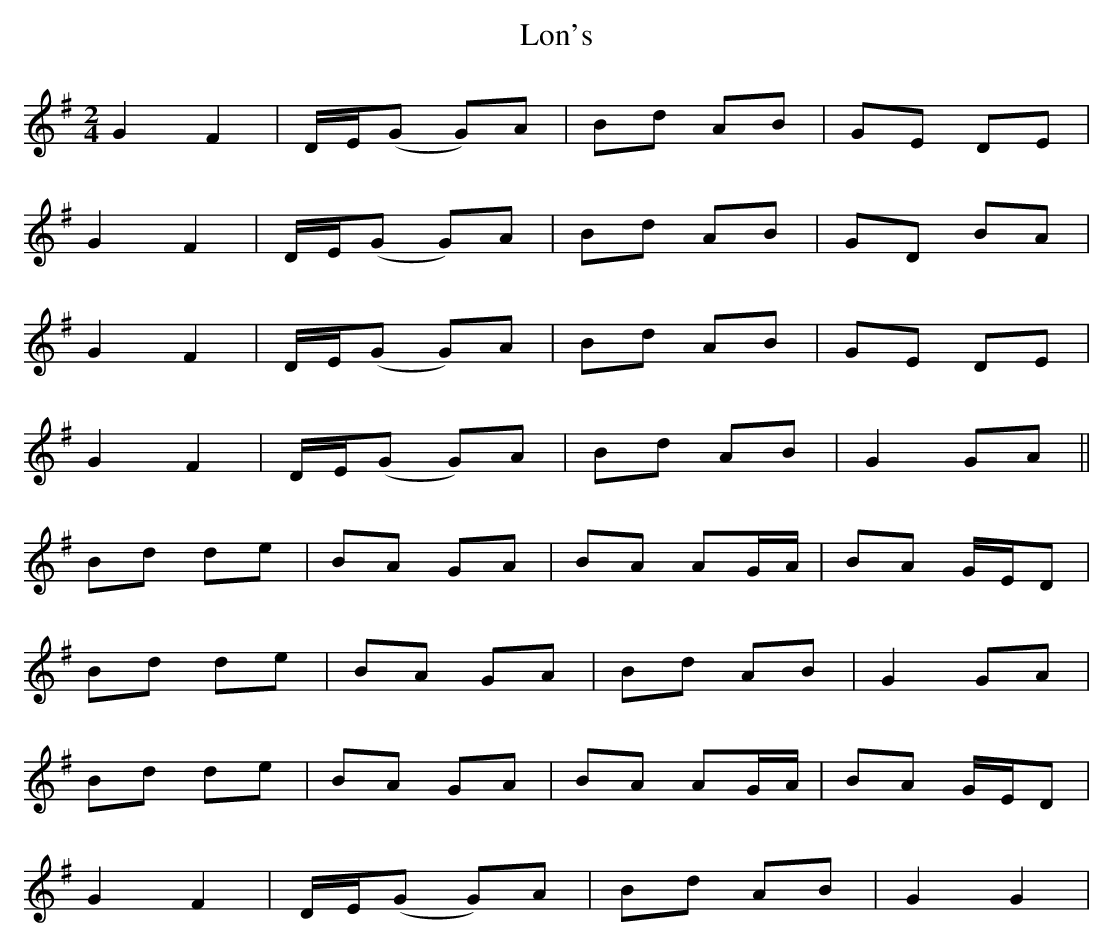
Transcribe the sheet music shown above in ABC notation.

X:1
T: Lon's
M: 2/4
L: 1/8
K: Gmaj
G2F2|D/E/(G G)A|Bd AB|GE DE|
G2F2|D/E/(G G)A|Bd AB|GD BA|
G2F2|D/E/(G G)A|Bd AB|GE DE|
G2F2|D/E/(G G)A|Bd AB|G2 GA||
Bd de|BA GA|BA AG/A/|BA G/E/D|
Bd de|BA GA|Bd AB|G2 GA|
Bd de|BA GA|BA AG/A/|BA G/E/D|
G2F2|D/E/(G G)A|Bd AB|G2G2|
